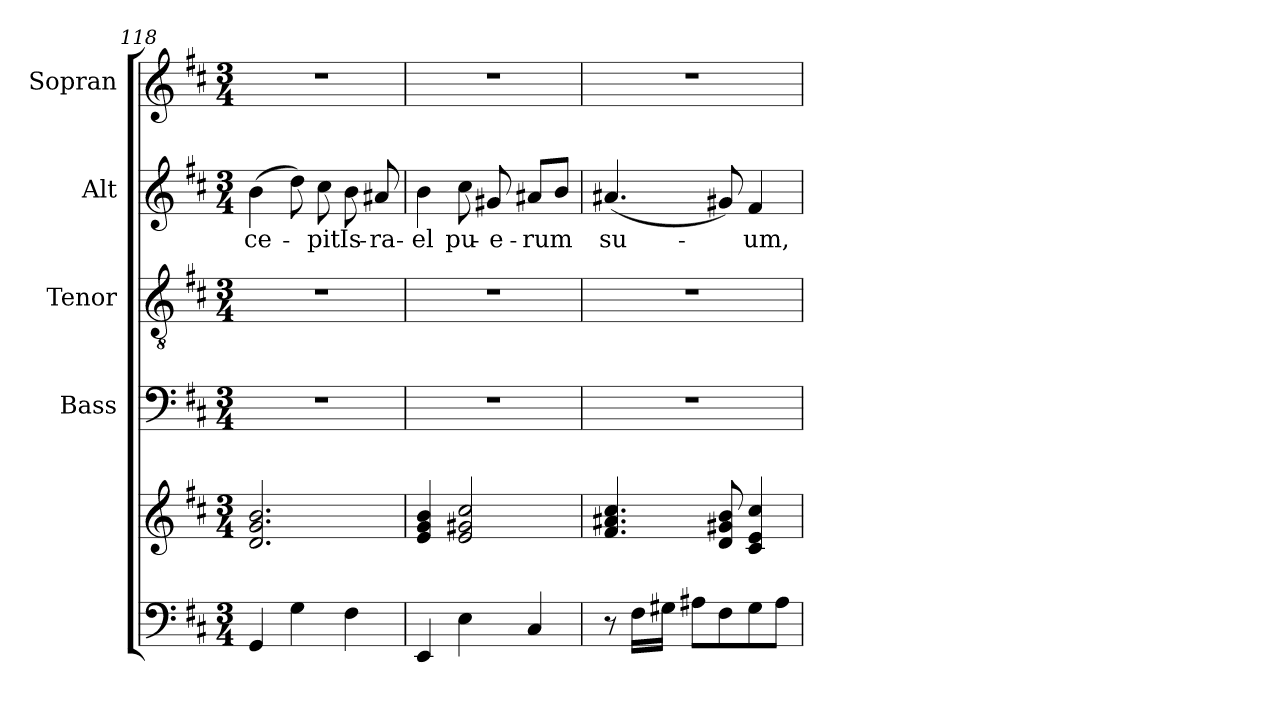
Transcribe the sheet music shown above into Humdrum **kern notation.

**kern	**kern	**kern	**kern	**kern	**text	**kern
*part5	*part5	*part4	*part3	*part2	*part2	*part1
*staff6	*staff5	*staff4	*staff3	*staff2	*staff2	*staff1
*	*	*I"Bass	*I"Tenor	*I"Alt	*	*I"Sopran
*	*	*I'B.	*I'T.	*I'A.	*	*I'S.
*clefF4	*clefG2	*clefF4	*clefGv2	*clefG2	*	*clefG2
*k[f#c#]	*k[f#c#]	*k[f#c#]	*k[f#c#]	*k[f#c#]	*	*k[f#c#]
*D:	*D:	*D:	*D:	*D:	*	*D:
*M3/4	*M3/4	*M3/4	*M3/4	*M3/4	*	*M3/4
=118	=118	=118	=118	=118	=118	=118
!	!	!	!	!	!LO:LY:b	!
4GG/	2.d/ 2.g/ 2.b/	2.r	2.r	(>4b\	-ce-	2.r
4G\	.	.	.	8dd\)	.	.
!	!	!	!	!	!LO:LY:b	!
.	.	.	.	8cc#\	-pit	.
!	!	!	!	!	!LO:LY:b	!
4F#\	.	.	.	8b\	Is-	.
!	!	!	!	!	!LO:LY:b	!
.	.	.	.	8a#X/	-ra-	.
!!LO:PB:g=z
=119	=119	=119	=119	=119	=119	=119
!	!	!	!	!	!LO:LY:b	!
4EE/	4e/ 4g/ 4b/	2.r	2.r	4b\	-el	2.r
!	!	!	!	!	!LO:LY:b	!
4E\	2e/ 2g#X/ 2cc#/	.	.	8cc#\	pu-	.
!	!	!	!	!	!LO:LY:b	!
.	.	.	.	8g#X/	-e-	.
!	!	!	!	!	!LO:LY:b	!
4C#/	.	.	.	8a#X/L	-rum	.
.	.	.	.	8b/J	.	.
=120	=120	=120	=120	=120	=120	=120
!	!	!	!	!	!LO:LY:b	!
8r	4.f#/ 4.a#X/ 4.cc#/	2.r	2.r	(<4.a#X/	su-	2.r
16F#\LL	.	.	.	.	.	.
16G#X\JJ	.	.	.	.	.	.
8A#X\L	.	.	.	.	.	.
8F#\	8d/ 8g#X/ 8b/	.	.	8g#X/)	.	.
!	!	!	!	!	!LO:LY:b	!
8G#\	4c#/ 4e/ 4cc#/	.	.	4f#/	-um,	.
8A#\J	.	.	.	.	.	.
=	=	=	=	=	=	=
*-	*-	*-	*-	*-	*-	*-
